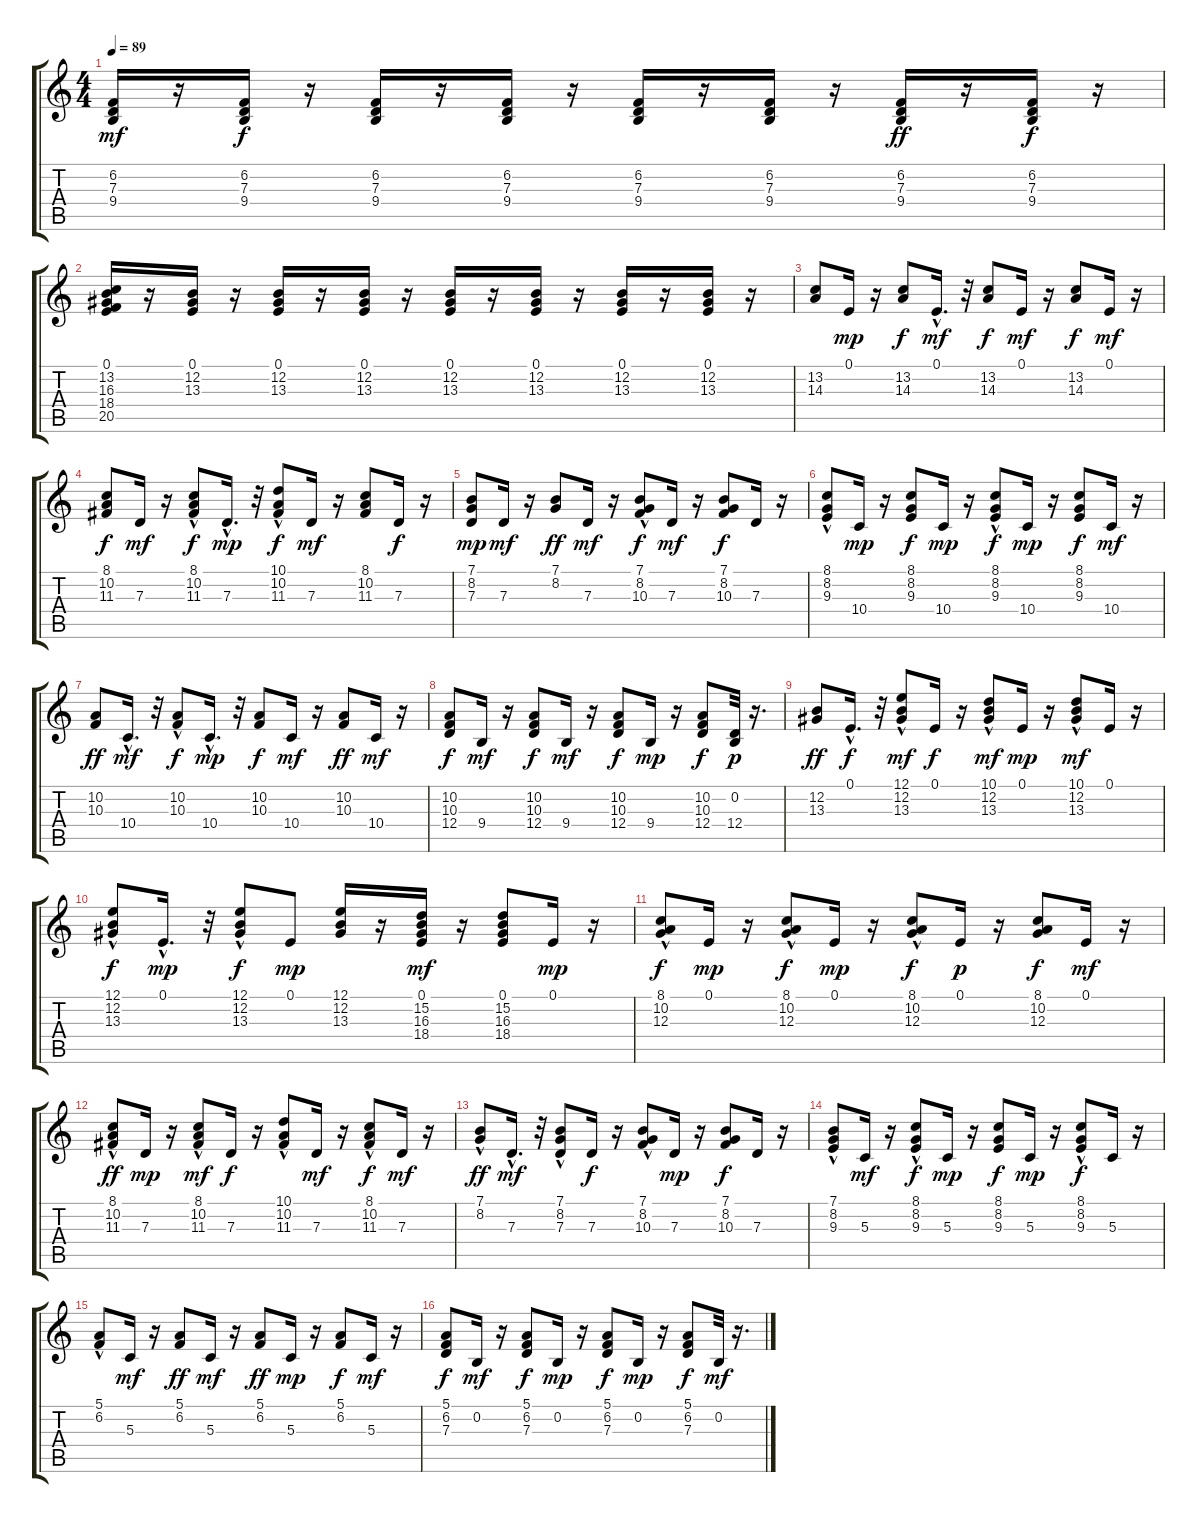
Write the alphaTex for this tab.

\track "" {instrument electricpiano2}
\staff {score tabs}
\tuning (E4 B3 G3 D3 A2 E2) {hide}
\ts (4 4)
\tempo 89
\clef g2
\ks c
(6.2 7.3 9.4).16{dy mf} r.16 (6.2 7.3 9.4).16{dy f} r.16 (6.2 7.3 9.4).16 r.16 (6.2 7.3 9.4).16 r.16 (6.2 7.3 9.4).16 r.16 (6.2 7.3 9.4).16 r.16 (6.2 7.3 9.4).16{dy ff} r.16 (6.2 7.3 9.4).16{dy f} r.16 |
(0.1 13.2 16.3 18.4 20.5).16 r.16 (0.1 12.2 13.3).16 r.16 (0.1 12.2 13.3).16 r.16 (0.1 12.2 13.3).16 r.16 (0.1 12.2 13.3).16 r.16 (0.1 12.2 13.3).16 r.16 (0.1 12.2 13.3).16 r.16 (0.1 12.2 13.3).16 r.16 |
(13.2 14.3).8 0.1.16{dy mp} r.16 (13.2 14.3).8{dy f} 0.1{hac}.16{d dy mf} r.32 (13.2 14.3).8{dy f} 0.1.16{dy mf} r.16 (13.2 14.3).8{dy f} 0.1.16{dy mf} r.16 |
(8.1 10.2 11.3).8{dy f} 7.3.16{dy mf} r.16 (8.1 10.2{hac} 11.3{hac}).8{dy f} 7.3{hac}.16{d dy mp} r.32 (10.1 10.2{hac} 11.3{hac}).8{dy f} 7.3.16{dy mf} r.16 (8.1 10.2 11.3).8 7.3.16{dy f} r.16 |
(7.1 8.2 7.3).8{dy mp} 7.3.16{dy mf} r.16 (7.1 8.2).8{dy ff} 7.3.16{dy mf} r.16 (7.1 8.2{hac} 10.3).8{dy f} 7.3.16{dy mf} r.16 (7.1 8.2 10.3).8{dy f} 7.3.16 r.16 |
(8.1{hac} 8.2{hac} 9.3).8 10.4.16{dy mp} r.16 (8.1 8.2 9.3).8{dy f} 10.4.16{dy mp} r.16 (8.1 8.2 9.3{hac}).8{dy f} 10.4.16{dy mp} r.16 (8.1 8.2 9.3).8{dy f} 10.4.16{dy mf} r.16 |
(10.2 10.3).8{dy ff} 10.4{hac}.16{d dy mf} r.32 (10.2 10.3{hac}).8{dy f} 10.4{hac}.16{d dy mp} r.32 (10.2 10.3).8{dy f} 10.4.16{dy mf} r.16 (10.2 10.3).8{dy ff} 10.4.16{dy mf} r.16 |
(10.2 10.3 12.4).8{dy f} 9.4.16{dy mf} r.16 (10.2 10.3 12.4).8{dy f} 9.4.16{dy mf} r.16 (10.2 10.3 12.4).8{dy f} 9.4.16{dy mp} r.16 (10.2 10.3 12.4).8{dy f} (0.2 12.4).32{dy p} r.16{d} |
(12.2 13.3).8{dy ff} 0.1{hac}.16{d dy f} r.32 (12.1 12.2{hac} 13.3{hac}).8{dy mf} 0.1.16{dy f} r.16 (10.1 12.2 13.3{hac}).8{dy mf} 0.1.16{dy mp} r.16 (10.1 12.2{hac} 13.3{hac}).8{dy mf} 0.1.16 r.16 |
(12.1 12.2 13.3{hac}).8{dy f} 0.1{hac}.16{d dy mp} r.32 (12.1 12.2 13.3{hac}).8{dy f} 0.1.8{dy mp} (12.1 12.2 13.3).16 r.16 (0.1 15.2 16.3 18.4).16{dy mf} r.16 (0.1 15.2 16.3 18.4).8 0.1.16{dy mp} r.16 |
(8.1{hac} 10.2{hac} 12.3{hac}).8{dy f} 0.1.16{dy mp} r.16 (8.1 10.2{hac} 12.3{hac}).8{dy f} 0.1.16{dy mp} r.16 (8.1 10.2{hac} 12.3{hac}).8{dy f} 0.1.16{dy p} r.16 (8.1 10.2 12.3).8{dy f} 0.1.16{dy mf} r.16 |
(8.1{hac} 10.2{hac} 11.3{hac}).8{dy ff} 7.3.16{dy mp} r.16 (8.1 10.2{hac} 11.3{hac}).8{dy mf} 7.3.16{dy f} r.16 (10.1 10.2{hac} 11.3{hac}).8 7.3.16{dy mf} r.16 (8.1 10.2 11.3{hac}).8{dy f} 7.3.16{dy mf} r.16 |
(7.1 8.2{hac}).8{dy ff} 7.3{hac}.16{d dy mf} r.32 (7.1{hac} 8.2{hac} 7.3).8 7.3.16{dy f} r.16 (7.1{hac} 8.2{hac} 10.3{hac}).8 7.3.16{dy mp} r.16 (7.1 8.2 10.3).8{dy f} 7.3.16 r.16 |
(7.1{hac} 8.2{hac} 9.3{hac}).8 5.3.16{dy mf} r.16 (8.1 8.2{hac} 9.3{hac}).8{dy f} 5.3.16{dy mp} r.16 (8.1 8.2 9.3).8{dy f} 5.3.16{dy mp} r.16 (8.1 8.2 9.3{hac}).8{dy f} 5.3.16 r.16 |
(5.1 6.2{hac}).8 5.3.16{dy mf} r.16 (5.1 6.2).8{dy ff} 5.3.16{dy mf} r.16 (5.1 6.2).8{dy ff} 5.3.16{dy mp} r.16 (5.1 6.2).8{dy f} 5.3.16{dy mf} r.16 |
(5.1 6.2 7.3).8{dy f} 0.2.16{dy mf} r.16 (5.1 6.2 7.3).8{dy f} 0.2.16{dy mp} r.16 (5.1 6.2 7.3).8{dy f} 0.2.16{dy mp} r.16 (5.1 6.2 7.3).8{dy f} 0.2.32{dy mf} r.16{d}
